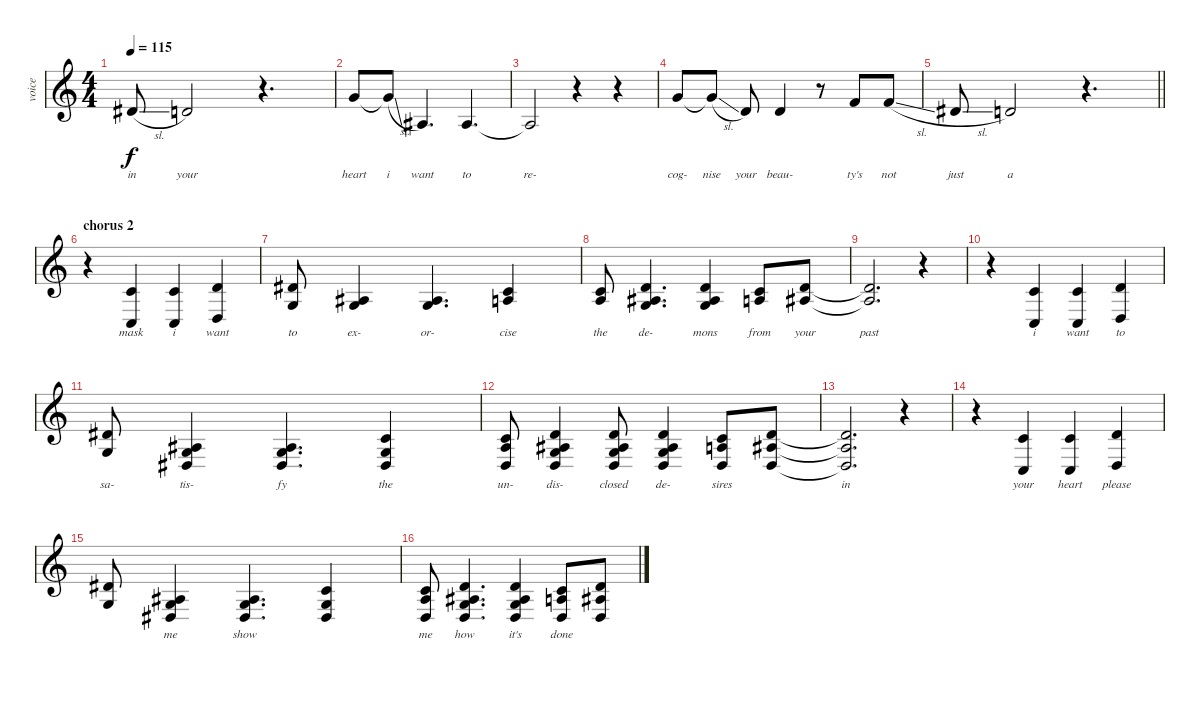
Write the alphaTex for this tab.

\track ("voice" "voice") {instrument sopranosax}
\staff {score}
\tuning (E4 B3 G3 D3 A2 E2) {hide}
\ts (4 4)
\tempo 115
\clef g2
\ks c
4.2{sl}.8{lyrics (0 "in") lyrics (1 "") lyrics (2 "") lyrics (3 "") lyrics (4 "") dy f} 3.2.2{lyrics (0 "your") lyrics (1 "") lyrics (2 "") lyrics (3 "") lyrics (4 "")} r.4{d} |
12.3.8{lyrics (0 "heart") lyrics (1 "") lyrics (2 "") lyrics (3 "") lyrics (4 "")} 12.3{sl t}.8{lyrics (0 "i") lyrics (1 "") lyrics (2 "") lyrics (3 "") lyrics (4 "")} 3.3.4{d lyrics (0 "want") lyrics (1 "") lyrics (2 "") lyrics (3 "") lyrics (4 "")} 3.3.4{d lyrics (0 "to") lyrics (1 "") lyrics (2 "") lyrics (3 "") lyrics (4 "")} |
3.3{t}.2{lyrics (0 "re-") lyrics (1 "") lyrics (2 "") lyrics (3 "") lyrics (4 "")} r.4 r.4 |
8.2.8{lyrics (0 "cog-") lyrics (1 "") lyrics (2 "") lyrics (3 "") lyrics (4 "")} 8.2{sl t}.8{lyrics (0 "nise") lyrics (1 "") lyrics (2 "") lyrics (3 "") lyrics (4 "")} 3.2.8{lyrics (0 "your") lyrics (1 "") lyrics (2 "") lyrics (3 "") lyrics (4 "")} 3.2.4{lyrics (0 "beau-") lyrics (1 "") lyrics (2 "") lyrics (3 "") lyrics (4 "")} r.8 1.1.8{lyrics (0 "ty's") lyrics (1 "") lyrics (2 "") lyrics (3 "") lyrics (4 "")} 6.2{sl}.8{lyrics (0 "not") lyrics (1 "") lyrics (2 "") lyrics (3 "") lyrics (4 "")} |
\barLineRight lightlight
4.2{sl}.8{lyrics (0 "just") lyrics (1 "") lyrics (2 "") lyrics (3 "") lyrics (4 "")} 3.2.2{lyrics (0 "a") lyrics (1 "") lyrics (2 "") lyrics (3 "") lyrics (4 "")} r.4{d} |
\section ("" "chorus 2")
r.4 (1.2 3.5).4{lyrics (0 "mask") lyrics (1 "") lyrics (2 "") lyrics (3 "") lyrics (4 "")} (1.2 3.5).4{lyrics (0 "i") lyrics (1 "") lyrics (2 "") lyrics (3 "") lyrics (4 "")} (3.2 0.4).4{lyrics (0 "want") lyrics (1 "") lyrics (2 "") lyrics (3 "") lyrics (4 "")} |
(4.2 5.4).8{lyrics (0 "to") lyrics (1 "") lyrics (2 "") lyrics (3 "") lyrics (4 "")} (3.3 5.4).4{lyrics (0 "ex-") lyrics (1 "") lyrics (2 "") lyrics (3 "") lyrics (4 "")} (3.3 5.4).4{d lyrics (0 "or-") lyrics (1 "") lyrics (2 "") lyrics (3 "") lyrics (4 "")} (1.2 2.3).4{lyrics (0 "cise") lyrics (1 "") lyrics (2 "") lyrics (3 "") lyrics (4 "")} |
(1.2 2.3).8{lyrics (0 "the") lyrics (1 "") lyrics (2 "") lyrics (3 "") lyrics (4 "")} (3.2 3.3 5.4).4{d lyrics (0 "de-") lyrics (1 "") lyrics (2 "") lyrics (3 "") lyrics (4 "")} (3.2 3.3 5.4).4{lyrics (0 "mons") lyrics (1 "") lyrics (2 "") lyrics (3 "") lyrics (4 "")} (1.2 2.3).8{lyrics (0 "from") lyrics (1 "") lyrics (2 "") lyrics (3 "") lyrics (4 "")} (3.2 3.3).8{lyrics (0 "your") lyrics (1 "") lyrics (2 "") lyrics (3 "") lyrics (4 "")} |
(3.2{t} 3.3{t}).2{d lyrics (0 "past") lyrics (1 "") lyrics (2 "") lyrics (3 "") lyrics (4 "")} r.4 |
r.4 (1.2 3.5).4{lyrics (0 "i") lyrics (1 "") lyrics (2 "") lyrics (3 "") lyrics (4 "")} (1.2 3.5).4{lyrics (0 "want") lyrics (1 "") lyrics (2 "") lyrics (3 "") lyrics (4 "")} (3.2 0.4).4{lyrics (0 "to") lyrics (1 "") lyrics (2 "") lyrics (3 "") lyrics (4 "")} |
(4.2 5.4).8{lyrics (0 "sa-") lyrics (1 "") lyrics (2 "") lyrics (3 "") lyrics (4 "")} (3.3 5.4 6.5).4{lyrics (0 "tis-") lyrics (1 "") lyrics (2 "") lyrics (3 "") lyrics (4 "")} (3.3 5.4 6.5).4{d lyrics (0 "fy") lyrics (1 "") lyrics (2 "") lyrics (3 "") lyrics (4 "")} (1.2 0.3 1.4).4{lyrics (0 "the") lyrics (1 "") lyrics (2 "") lyrics (3 "") lyrics (4 "")} |
(1.2 2.3 0.4).8{lyrics (0 "un-") lyrics (1 "") lyrics (2 "") lyrics (3 "") lyrics (4 "")} (3.2 3.3 5.4 5.5).4{lyrics (0 "dis-") lyrics (1 "") lyrics (2 "") lyrics (3 "") lyrics (4 "")} (3.2 3.3 5.4 5.5).8{lyrics (0 "closed") lyrics (1 "") lyrics (2 "") lyrics (3 "") lyrics (4 "")} (3.2 3.3 5.4 5.5).4{lyrics (0 "de-") lyrics (1 "") lyrics (2 "") lyrics (3 "") lyrics (4 "")} (1.2 2.3 0.4).8{lyrics (0 "sires") lyrics (1 "") lyrics (2 "") lyrics (3 "") lyrics (4 "")} (3.2 3.3 0.4).8{lyrics (0 "") lyrics (1 "") lyrics (2 "") lyrics (3 "") lyrics (4 "")} |
(3.2{t} 3.3{t} 0.4{t}).2{d lyrics (0 "in") lyrics (1 "") lyrics (2 "") lyrics (3 "") lyrics (4 "")} r.4 |
r.4 (1.2 3.5).4{lyrics (0 "your") lyrics (1 "") lyrics (2 "") lyrics (3 "") lyrics (4 "")} (1.2 3.5).4{lyrics (0 "heart") lyrics (1 "") lyrics (2 "") lyrics (3 "") lyrics (4 "")} (3.2 0.4).4{lyrics (0 "please") lyrics (1 "") lyrics (2 "") lyrics (3 "") lyrics (4 "")} |
(4.2 5.4).8{lyrics (0 "") lyrics (1 "") lyrics (2 "") lyrics (3 "") lyrics (4 "")} (3.3 5.4 6.5).4{lyrics (0 "me") lyrics (1 "") lyrics (2 "") lyrics (3 "") lyrics (4 "")} (3.3 5.4 6.5).4{d lyrics (0 "show") lyrics (1 "") lyrics (2 "") lyrics (3 "") lyrics (4 "")} (1.2 0.3 1.4).4{lyrics (0 "") lyrics (1 "") lyrics (2 "") lyrics (3 "") lyrics (4 "")} |
(1.2 2.3 0.4).8{lyrics (0 "me") lyrics (1 "") lyrics (2 "") lyrics (3 "") lyrics (4 "")} (3.2 3.3 5.4 5.5).4{d lyrics (0 "how") lyrics (1 "") lyrics (2 "") lyrics (3 "") lyrics (4 "")} (3.2 3.3 5.4 5.5).4{lyrics (0 "it's") lyrics (1 "") lyrics (2 "") lyrics (3 "") lyrics (4 "")} (1.2 2.3 0.4).8{lyrics (0 "done") lyrics (1 "") lyrics (2 "") lyrics (3 "") lyrics (4 "")} (3.2 3.3 0.4).8{lyrics (0 "") lyrics (1 "") lyrics (2 "") lyrics (3 "") lyrics (4 "")}
